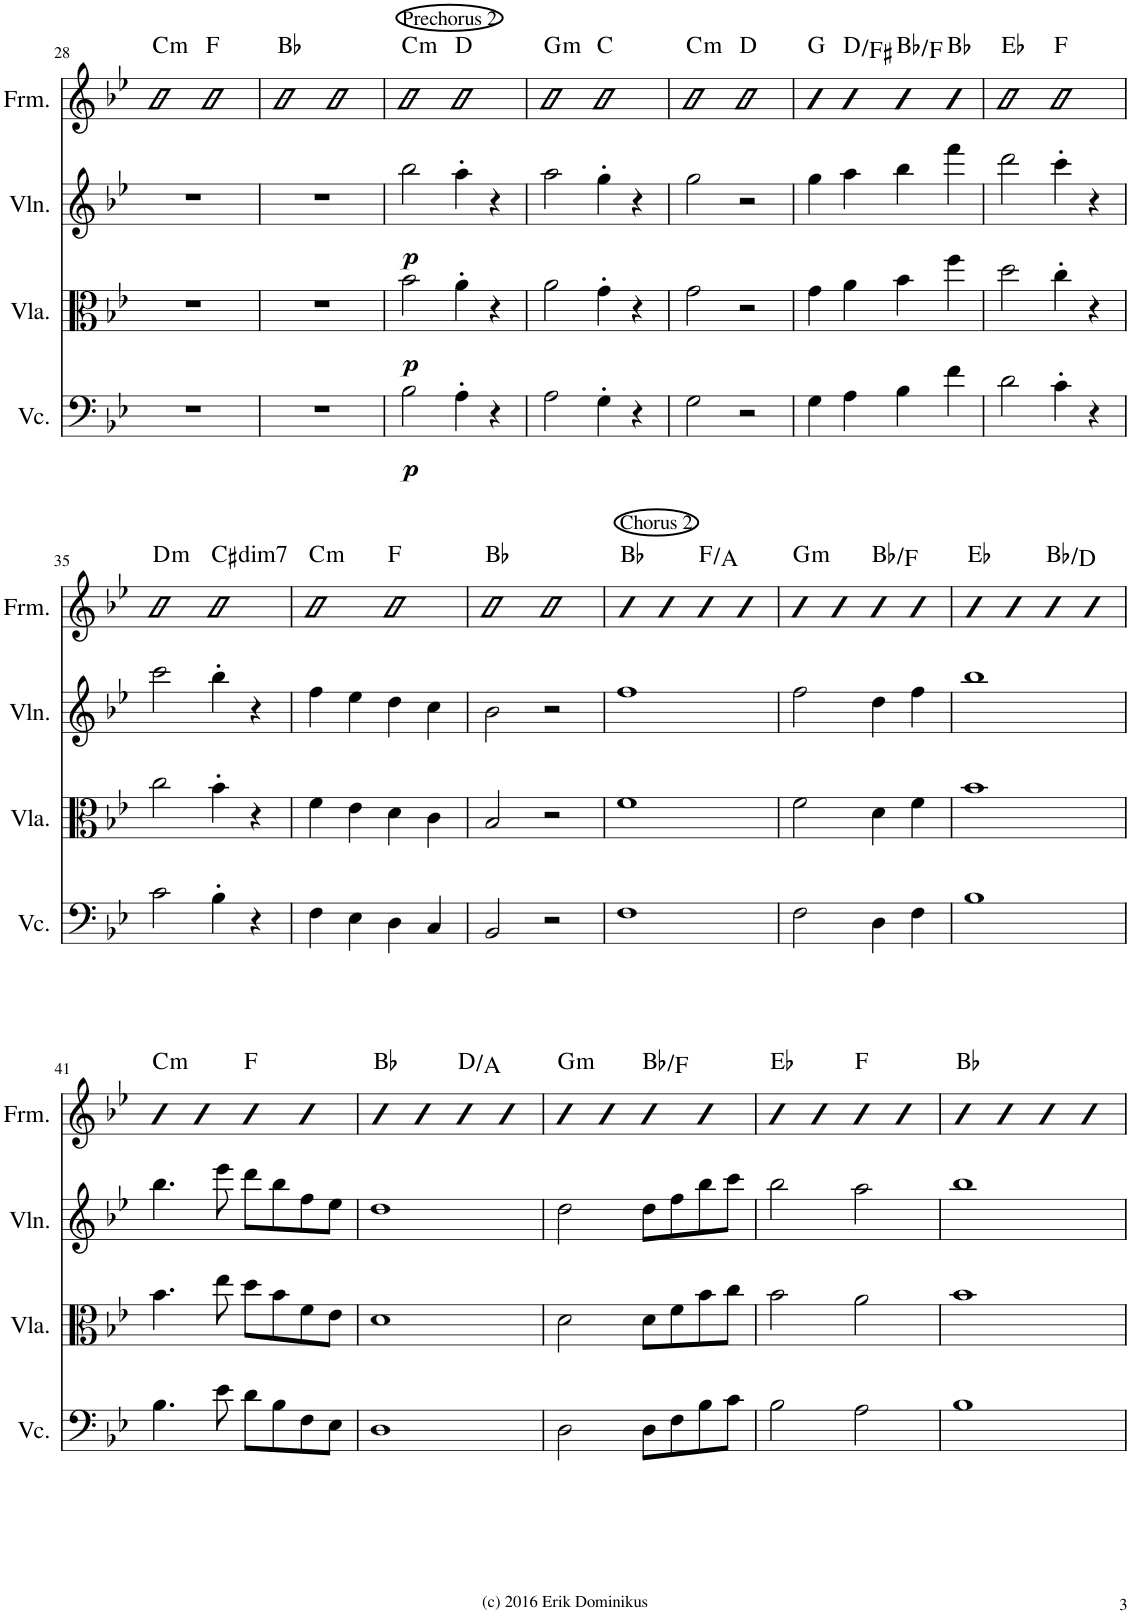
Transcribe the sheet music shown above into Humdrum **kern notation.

**kern	**dynam	**kern	**dynam	**kern	**dynam	**kern	**harte
*part4	*part4	*part3	*part3	*part2	*part2	*part1	*part1
*staff4	*staff4	*staff3	*staff3	*staff2	*staff2	*staff1	*
*I"Violoncello	*	*I"Viola	*	*I"Violin	*	*I"Form	*
*I'Vc.	*	*I'Vla.	*	*I'Vln.	*	*I'Frm.	*
!!LO:PB:g=z
*clefF4	*	*clefC3	*	*clefG2	*	*clefG2	*
*k[b-e-]	*	*k[b-e-]	*	*k[b-e-]	*	*k[b-e-]	*
*M4/4	*	*M4/4	*	*M4/4	*	*M4/4	*
=28	=28	=28	=28	=28	=28	=28	=28
!	!	!	!	!	!	!	!LO:H:kt=m
1r	.	1r	.	1r	.	2b-	C:min
.	.	.	.	.	.	2b-	F:maj
=29	=29	=29	=29	=29	=29	=29	=29
1r	.	1r	.	1r	.	2b-	Bb:maj
.	.	.	.	.	.	2b-	.
=30	=30	=30	=30	=30	=30	=30	=30
!	!	!	!	!	!	!LO:TX:a:t=Prechorus 2	!
!	!LO:DY:b	!	!LO:DY:b	!	!LO:DY:b	!	!LO:H:kt=m
2B-\	p	2b-\	p	2bb-\	p	2b-	C:min
4A'\	.	4a'\	.	4aa'\	.	2b-	D:maj
4r	.	4r	.	4r	.	.	.
=31	=31	=31	=31	=31	=31	=31	=31
!	!	!	!	!	!	!	!LO:H:kt=m
2A\	.	2a\	.	2aa\	.	2b-	G:min
4G'\	.	4g'\	.	4gg'\	.	2b-	C:maj
4r	.	4r	.	4r	.	.	.
=32	=32	=32	=32	=32	=32	=32	=32
!	!	!	!	!	!	!	!LO:H:kt=m
2G\	.	2g\	.	2gg\	.	2b-	C:min
2r	.	2r	.	2r	.	2b-	D:maj
=33	=33	=33	=33	=33	=33	=33	=33
4G\	.	4g\	.	4gg\	.	4b-	G:maj
4A\	.	4a\	.	4aa\	.	4b-	D:maj/3
4B-\	.	4b-\	.	4bb-\	.	4b-	Bb:maj/5
4f\	.	4ff\	.	4fff\	.	4b-	Bb:maj
=34	=34	=34	=34	=34	=34	=34	=34
2d\	.	2dd\	.	2ddd\	.	2b-	Eb:maj
4c'\	.	4cc'\	.	4ccc'\	.	2b-	F:maj
4r	.	4r	.	4r	.	.	.
!!LO:LB:g=z
=35	=35	=35	=35	=35	=35	=35	=35
!	!	!	!	!	!	!	!LO:H:kt=m
2c\	.	2cc\	.	2ccc\	.	2b-	D:min
!	!	!	!	!	!	!	!LO:H:kt=dim7
4B-'\	.	4b-'\	.	4bb-'\	.	2b-	C#:dim7
4r	.	4r	.	4r	.	.	.
=36	=36	=36	=36	=36	=36	=36	=36
!	!	!	!	!	!	!	!LO:H:kt=m
4F\	.	4f\	.	4ff\	.	2b-	C:min
4E-\	.	4e-\	.	4ee-\	.	.	.
4D\	.	4d\	.	4dd\	.	2b-	F:maj
4C/	.	4c\	.	4cc\	.	.	.
=37	=37	=37	=37	=37	=37	=37	=37
2BB-/	.	2B-/	.	2b-\	.	2b-	Bb:maj
2r	.	2r	.	2r	.	2b-	.
=38	=38	=38	=38	=38	=38	=38	=38
!	!	!	!	!	!	!LO:TX:a:t=Chorus 2	!
1F	.	1f	.	1ff	.	4b-	Bb:maj
.	.	.	.	.	.	4b-	.
.	.	.	.	.	.	4b-	F:maj/3
.	.	.	.	.	.	4b-	.
=39	=39	=39	=39	=39	=39	=39	=39
!	!	!	!	!	!	!	!LO:H:kt=m
2F\	.	2f\	.	2ff\	.	4b-	G:min
.	.	.	.	.	.	4b-	.
4D\	.	4d\	.	4dd\	.	4b-	Bb:maj/5
4F\	.	4f\	.	4ff\	.	4b-	.
=40	=40	=40	=40	=40	=40	=40	=40
1B-	.	1b-	.	1bb-	.	4b-	Eb:maj
.	.	.	.	.	.	4b-	.
.	.	.	.	.	.	4b-	Bb:maj/3
.	.	.	.	.	.	4b-	.
!!LO:LB:g=z
=41	=41	=41	=41	=41	=41	=41	=41
!	!	!	!	!	!	!	!LO:H:kt=m
4.B-\	.	4.b-\	.	4.bb-\	.	4b-	C:min
.	.	.	.	.	.	4b-	.
8e-\	.	8ee-\	.	8eee-\	.	.	.
8d\L	.	8dd\L	.	8ddd\L	.	4b-	F:maj
8B-\	.	8b-\	.	8bb-\	.	.	.
8F\	.	8f\	.	8ff\	.	4b-	.
8E-\J	.	8e-\J	.	8ee-\J	.	.	.
=42	=42	=42	=42	=42	=42	=42	=42
1D	.	1d	.	1dd	.	4b-	Bb:maj
.	.	.	.	.	.	4b-	.
.	.	.	.	.	.	4b-	D:maj/5
.	.	.	.	.	.	4b-	.
=43	=43	=43	=43	=43	=43	=43	=43
!	!	!	!	!	!	!	!LO:H:kt=m
2D\	.	2d\	.	2dd\	.	4b-	G:min
.	.	.	.	.	.	4b-	.
8D\L	.	8d\L	.	8dd\L	.	4b-	Bb:maj/5
8F\	.	8f\	.	8ff\	.	.	.
8B-\	.	8b-\	.	8bb-\	.	4b-	.
8c\J	.	8cc\J	.	8ccc\J	.	.	.
=44	=44	=44	=44	=44	=44	=44	=44
2B-\	.	2b-\	.	2bb-\	.	4b-	Eb:maj
.	.	.	.	.	.	4b-	.
2A\	.	2a\	.	2aa\	.	4b-	F:maj
.	.	.	.	.	.	4b-	.
=45	=45	=45	=45	=45	=45	=45	=45
1B-	.	1b-	.	1bb-	.	4b-	Bb:maj
.	.	.	.	.	.	4b-	.
.	.	.	.	.	.	4b-	.
.	.	.	.	.	.	4b-	.
=	=	=	=	=	=	=	=
*-	*-	*-	*-	*-	*-	*-	*-
